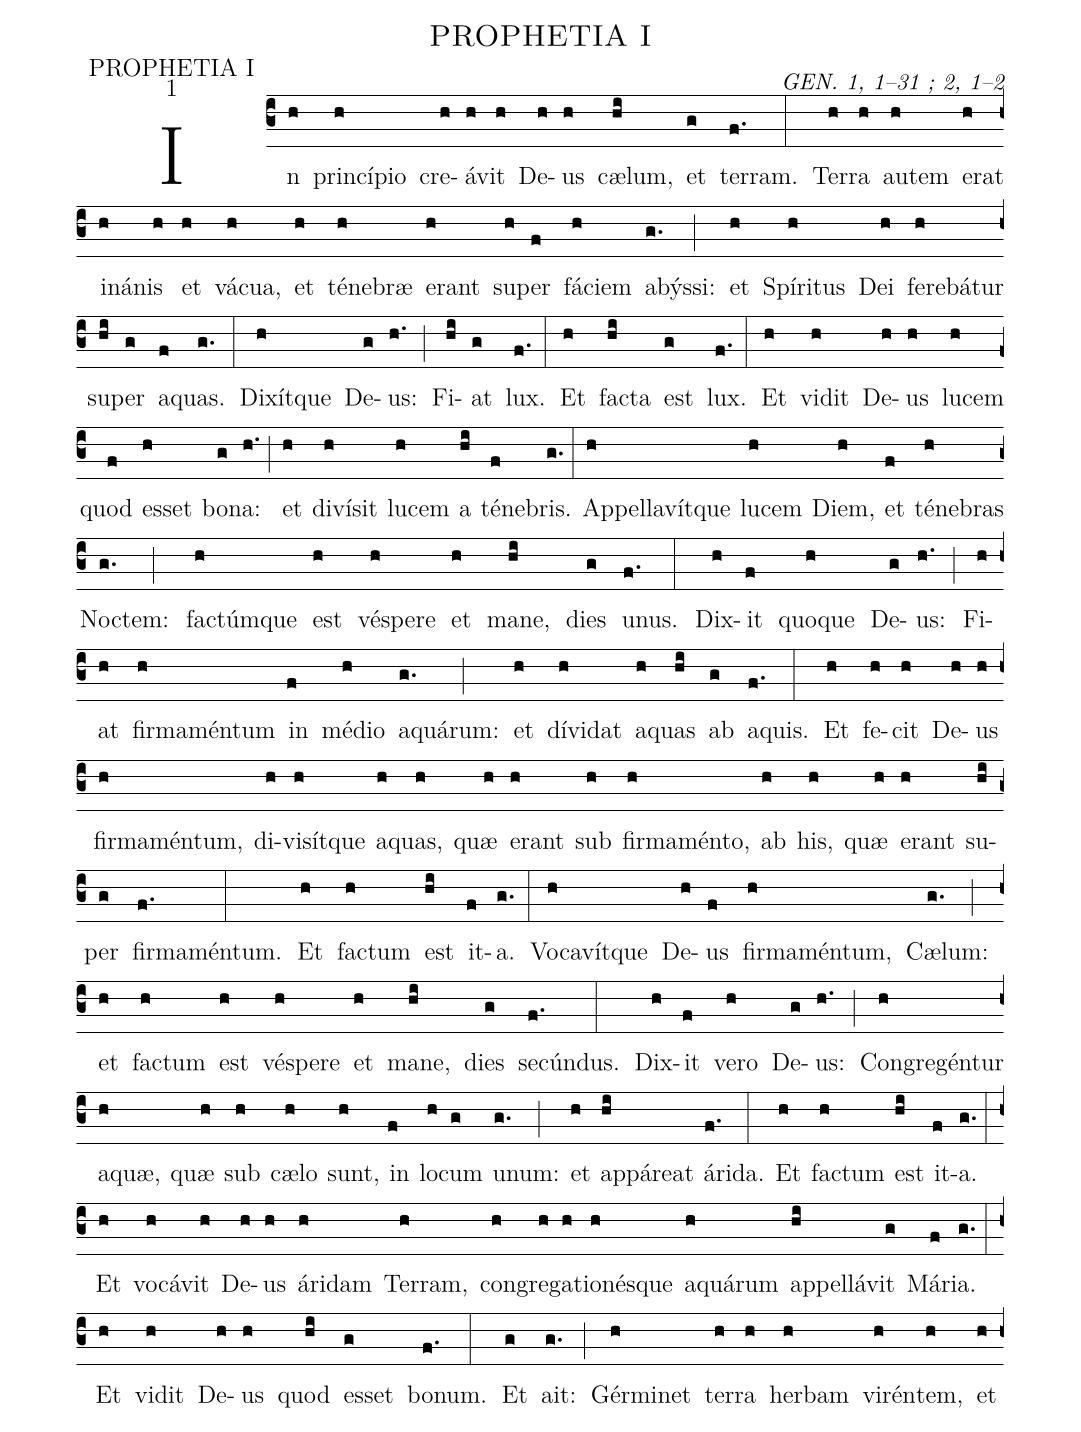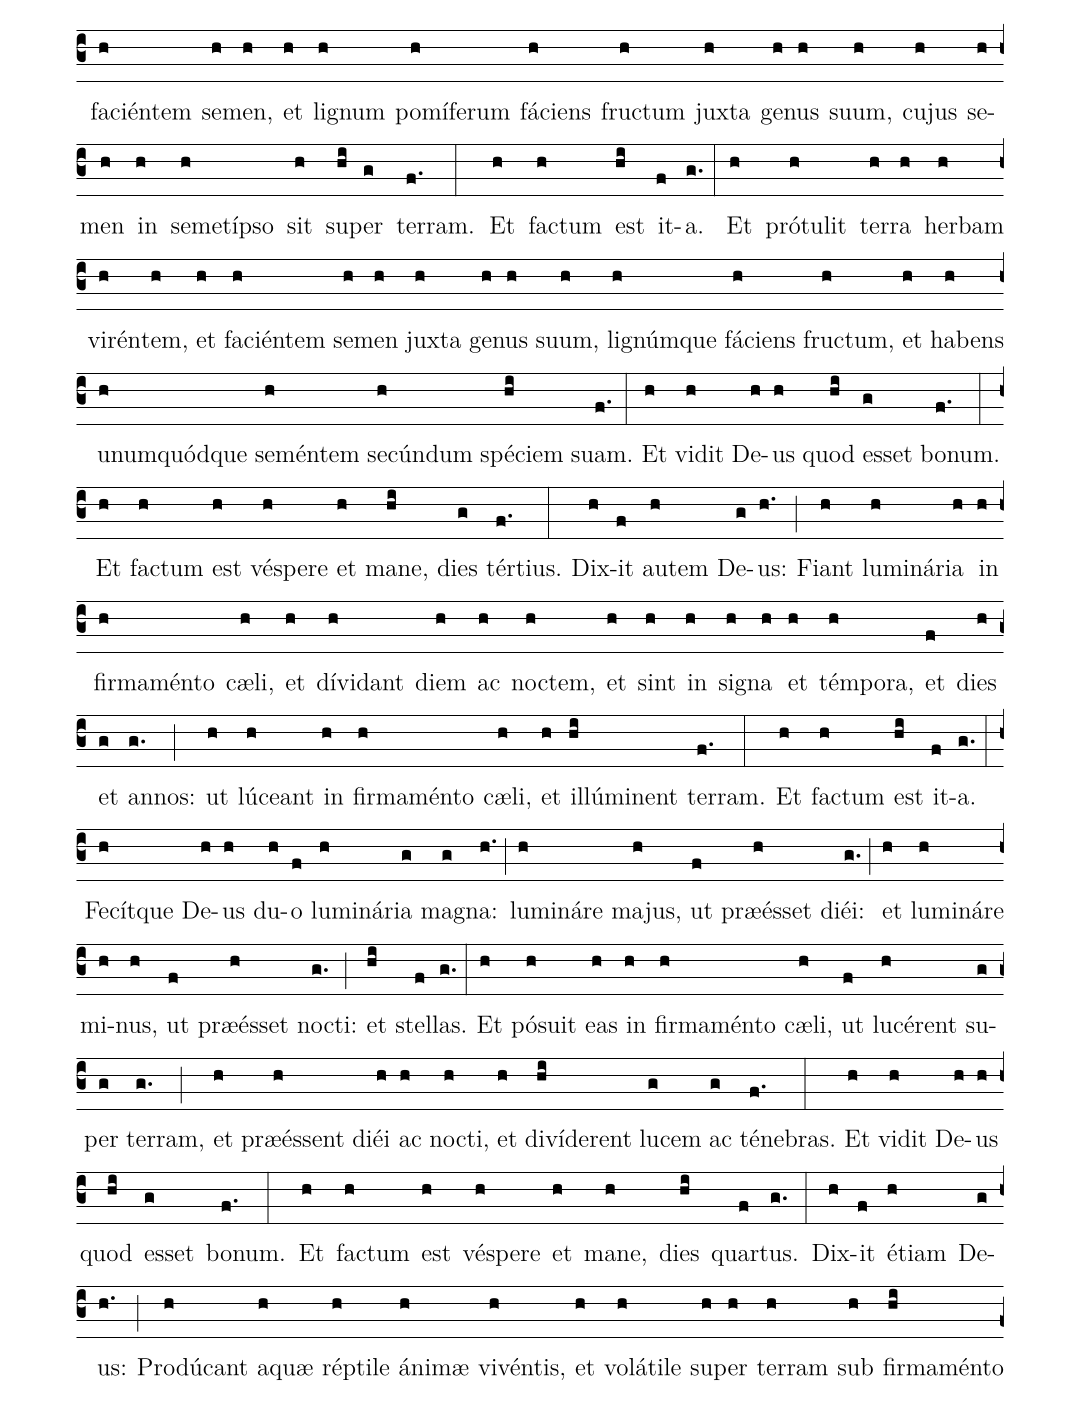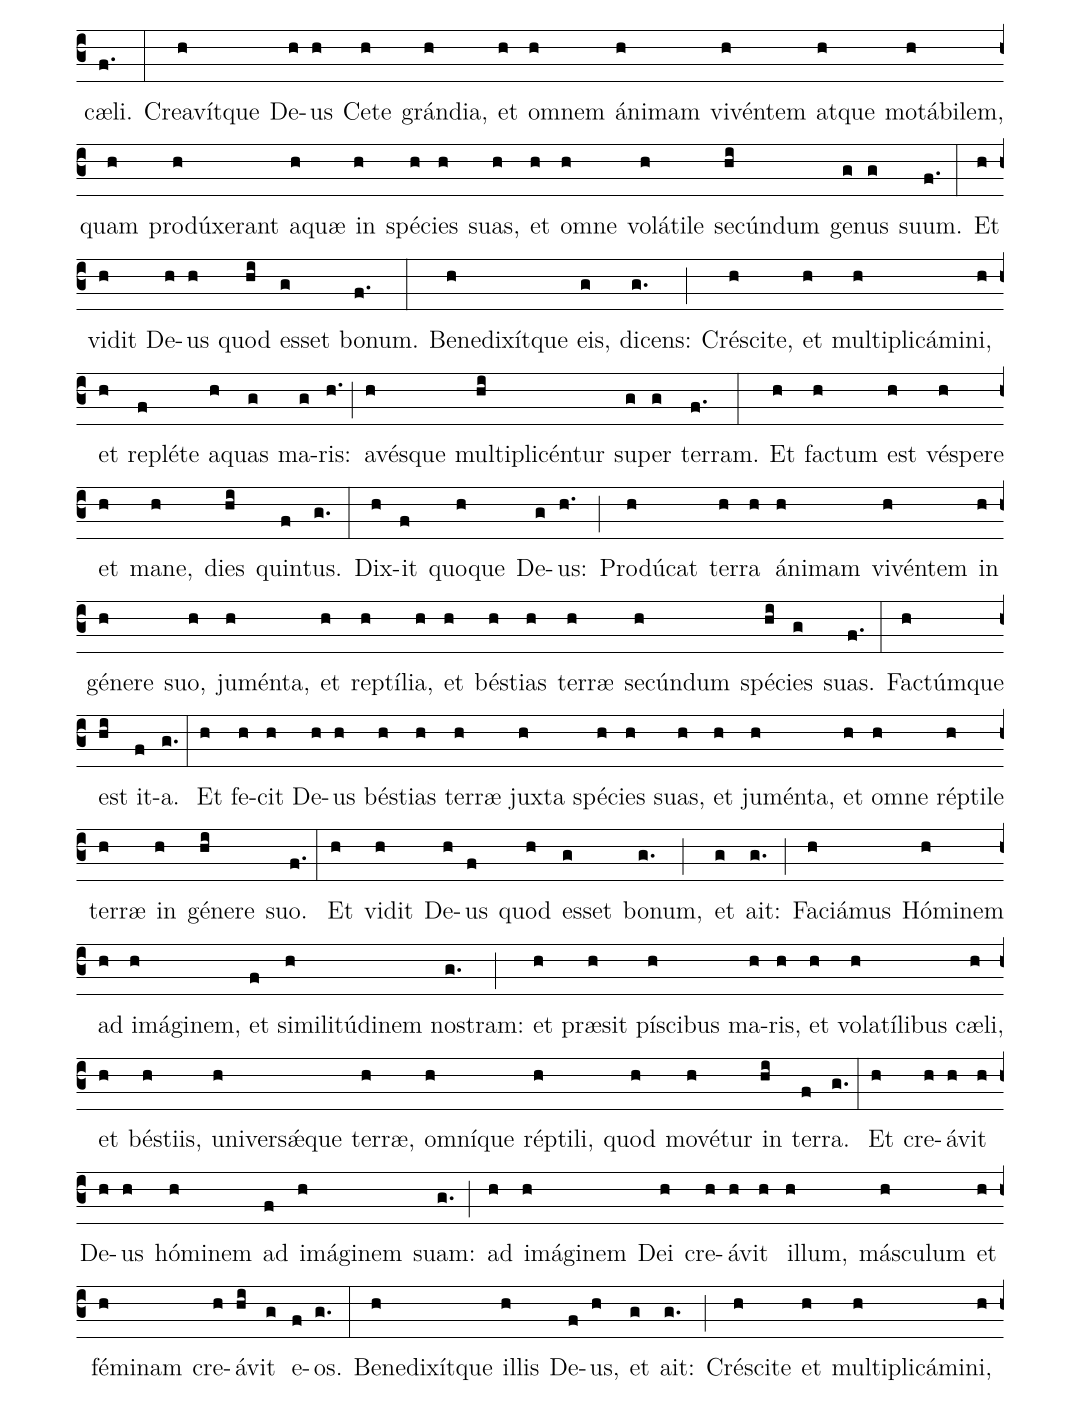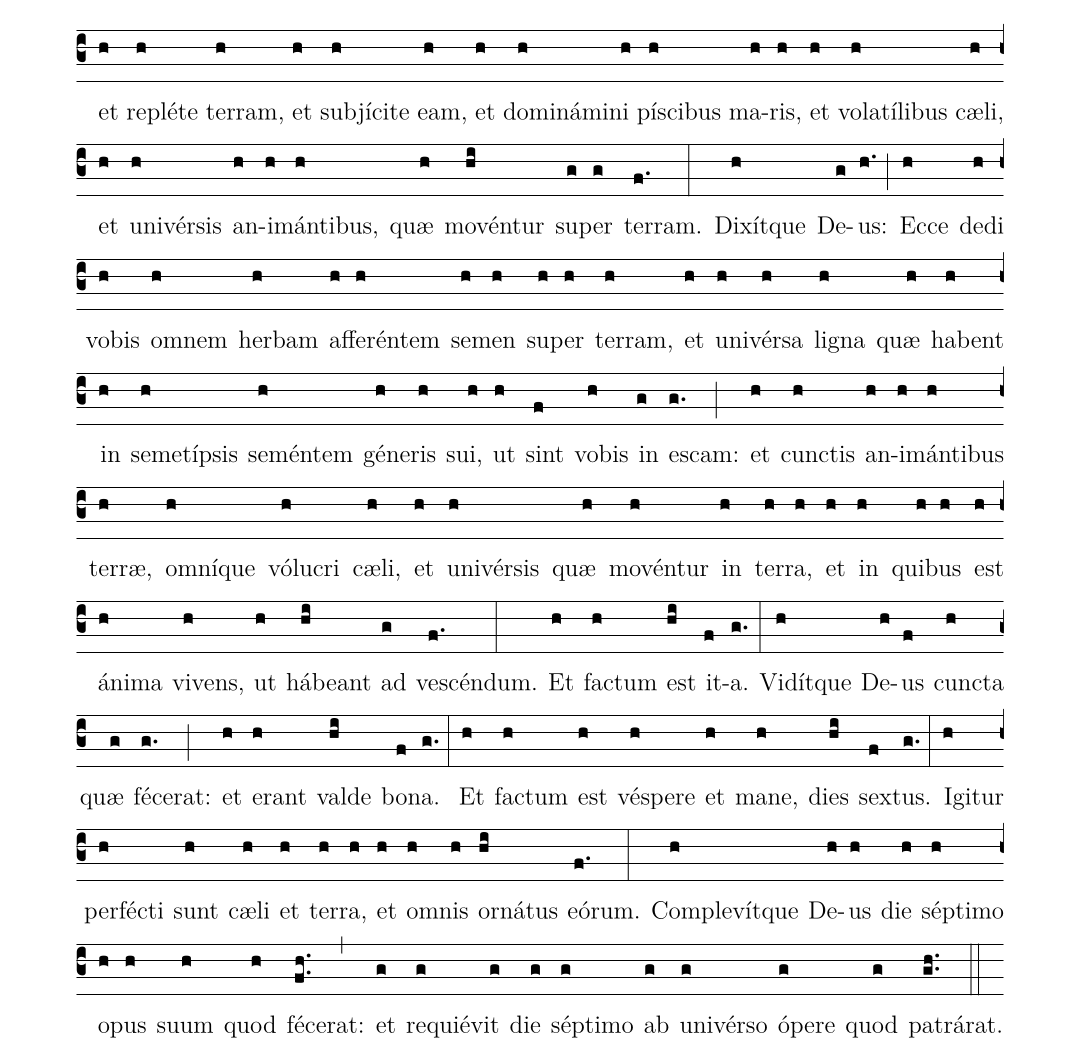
name: PROPHETIA I;
office-part: PROPHETIA I;
mode: 1;
commentary: GEN. 1, 1–31 ; 2, 1–2;
%%
(c3) In(h) princípio(h) cre(h)ávi(h)t(h) De(h)us(h) cælum,(hi) et(g) terram.(f.) (:) Ter(h)ra(h) autem(h) erat(h) ináni(h)s(h) et(h) vácua,(h) et(h) ténebræ(h) erant(h) su(h)per(f) fáciem(h) abýssi:(g.) (;) et(h) Spíritus(h) Dei(h) ferebátur(h) su(hi)per(g) aq(f)uas.(g.) (:) Dixítque(h) De(g)us:(h.) (;) Fi(hi)at(g) lux.(f.) (:) Et(h) facta(hi) est(g) lux.(f.) (:) Et(h) vidit(h) De(h)us(h) lucem(h) quod(f) esset(h) bo(g)na:(h.) (;) et(h) divísit(h) lucem(h) a(hi) téneb(f)ris.(g.) (:) Appellavítque(h) lucem(h) Diem,(h) et(f) ténebras(h) Noctem:(g.) (;) factúmque(h) est(h) véspere(h) et(h) mane,(hi) dies(g) unus.(f.) (:) Dix(h)it(f) quoque(h) De(g)us:(h.) (;) Fi(h)at(h) firmaméntum(h) in(f) médio(h) aquárum:(g.) (;) et(h) dívidat(h) aq(h)uas(hi) ab(g) aquis.(f.) (:) Et(h) fe(h)cit(h) De(h)us(h) firmaméntum,(h) di(h)visítque(h) aq(h)uas,(h) quæ(h) erant(h) sub(h) firmaménto,(h) ab(h) his,(h) quæ(h) erant(h) su(hi)per(g) firmaméntum.(f.) (:) Et(h) factum(h) est(hi) it(f)a.(g.) (:) Vocavítque(h) De(h)us(f) firmaméntum,(h) Cælum:(g.) (;) et(h) factum(h) est(h) véspere(h) et(h) mane,(hi) dies(g) secúndus.(f.) (:) Dix(h)it(f) vero(h) De(g)us:(h.) (;) Congregéntur(h) aquæ,(h) quæ(h) sub(h) cælo(h) sunt,(h) in(f) lo(h)cum(g) unum:(g.) (;) et(h) appáreat(hi) árida.(f.) (:) Et(h) factum(h) est(hi) it(f)a.(g.) (:) Et(h) vocávi(h)t(h) De(h)us(h) áridam(h) Terram,(h) con(h)gre(h)ga(h)tionésque(h) aquárum(h) appellávi(hi)t(g) Mári(f)a.(g.) (:) Et(h) vidit(h) De(h)us(h) quod(hi) esset(g) bonum.(f.) (:) Et(g) ait:(g.) (;) Gérminet(h) ter(h)ra(h) herbam(h) virén(h)tem,(h) et(h) faciéntem(h) se(h)men,(h) et(h) lignum(h) pomíferum(h) fáciens(h) fructum(h) juxta(h) ge(h)nus(h) suum,(h) cujus(h) se(h)men(h) in(h) semetípso(h) sit(h) su(hi)per(g) terram.(f.) (:) Et(h) factum(h) est(hi) it(f)a.(g.) (:) Et(h) prótulit(h) ter(h)ra(h) herbam(h) virén(h)tem,(h) et(h) faciéntem(h) se(h)men(h) juxta(h) ge(h)nus(h) suum,(h) lignúmque(h) fáciens(h) fructum,(h) et(h) habens(h) unumquódque(h) seméntem(h) secúndum(h) spéciem(hi) suam.(f.) (:) Et(h) vidit(h) De(h)us(h) quod(hi) esset(g) bonum.(f.) (:) Et(h) factum(h) est(h) véspere(h) et(h) mane,(hi) dies(g) tértius.(f.) (:) Dix(h)it(f) autem(h) De(g)us:(h.) (;) Fiant(h) luminári(h)a(h) in(h) firmaménto(h) cæli,(h) et(h) dívidant(h) diem(h) ac(h) noctem,(h) et(h) sint(h) in(h) sig(h)na(h) et(h) témpora,(h) et(f) dies(h) et(g) annos:(g.) (;) ut(h) lúceant(h) in(h) firmaménto(h) cæli,(h) et(h) illúminent(hi) terram.(f.) (:) Et(h) factum(h) est(hi) it(f)a.(g.) (:) Fecítque(h) De(h)us(h) du(h)o(f) luminári(h)a(g) mag(g)na:(h.) (;) lumináre(h) majus,(h) ut(f) præésset(h) diéi:(g.) (;) et(h) lumináre(h) mi(h)nus,(h) ut(f) præésset(h) nocti:(g.) (;) et(hi) stel(f)las.(g.) (:) Et(h) pósuit(h) eas(h) in(h) firmaménto(h) cæli,(h) ut(f) lucérent(h) su(g)per(g) terram,(g.) (;) et(h) præéssent(h) diéi(h) ac(h) nocti,(h) et(h) divíderent(hi) lucem(g) ac(g) ténebras.(f.) (:) Et(h) vidit(h) De(h)us(h) quod(hi) esset(g) bonum.(f.) (:) Et(h) factum(h) est(h) véspere(h) et(h) mane,(h) dies(hi) quar(f)tus.(g.) (:) Dix(h)it(f) étiam(h) De(g)us:(h.) (;) Prodúcant(h) aquæ(h) réptile(h) ánimæ(h) vivéntis,(h) et(h) volátile(h) su(h)per(h) terram(h) sub(h) firmaménto(hi) cæli.(f.) (:) Creavítque(h) De(h)us(h) Cete(h) grándia,(h) et(h) omnem(h) ánimam(h) vivéntem(h) atque(h) motábilem,(h) quam(h) prodúxerant(h) aquæ(h) in(h) spé(h)cies(h) suas,(h) et(h) omne(h) volátile(h) secúndum(hi) ge(g)nus(g) suum.(f.) (:) Et(h) vidit(h) De(h)us(h) quod(hi) esset(g) bonum.(f.) (:) Benedixítque(h) eis,(g) dicens:(g.) (;) Créscite,(h) et(h) multiplicámin(h)i,(h) et(h) repléte(f) aq(h)uas(g) ma(g)ris:(h.) (;) avésque(h) multiplicéntur(hi) su(g)per(g) terram.(f.) (:) Et(h) factum(h) est(h) véspere(h) et(h) mane,(h) dies(hi) quin(f)tus.(g.) (:) Dix(h)it(f) quoque(h) De(g)us:(h.) (;) Prodúcat(h) ter(h)ra(h) ánimam(h) vivéntem(h) in(h) génere(h) suo,(h) juménta,(h) et(h) reptíli(h)a,(h) et(h) bés(h)tias(h) terræ(h) secúndum(h) spé(hi)cies(g) suas.(f.) (:) Factúmque(h) est(hi) it(f)a.(g.) (:) Et(h) fe(h)cit(h) De(h)us(h) bés(h)tias(h) terræ(h) juxta(h) spé(h)cies(h) suas,(h) et(h) juménta,(h) et(h) omne(h) réptile(h) terræ(h) in(h) génere(hi) suo.(f.) (:) Et(h) vidit(h) De(h)us(f) quod(h) esset(g) bonum,(g.) (;) et(g) ait:(g.) (;) Faciámus(h) Hóminem(h) ad(h) imáginem,(h) et(f) similitúdinem(h) nostram:(g.) (;) et(h) præsit(h) píscibus(h) ma(h)ris,(h) et(h) volatílibus(h) cæli,(h) et(h) béstiis,(h) universǽque(h) terræ,(h) omníque(h) réptili,(h) quod(h) movétur(h) in(hi) ter(f)ra.(g.) (:) Et(h) cre(h)ávi(h)t(h) De(h)us(h) hóminem(h) ad(f) imáginem(h) suam:(g.) (;) ad(h) imáginem(h) Dei(h) cre(h)ávi(h)t(h) illum,(h) másculum(h) et(h) féminam(h) cre(h)ávi(hi)t(g) e(f)os.(g.) (:) Benedixítque(h) illis(h) De(f)us,(h) et(g) ait:(g.) (;) Créscite(h) et(h) multiplicámin(h)i,(h) et(h) repléte(h) terram,(h) et(h) subjícite(h) eam,(h) et(h) dominámin(h)i(h) píscibus(h) ma(h)ris,(h) et(h) volatílibus(h) cæli,(h) et(h) univérsis(h) an(h)i(h)mántibus,(h) quæ(h) movéntur(hi) su(g)per(g) terram.(f.) (:) Dixítque(h) De(g)us:(h.) (;) Ecce(h) dedi(h) vobis(h) omnem(h) herbam(h) aff(h)eréntem(h) se(h)men(h) su(h)per(h) terram,(h) et(h) uni(h)vérsa(h) ligna(h) quæ(h) habent(h) in(h) semetípsis(h) seméntem(h) géne(h)ris(h) sui,(h) ut(h) sint(f) vobis(h) in(g) escam:(g.) (;) et(h) cunctis(h) an(h)i(h)mántibus(h) terræ,(h) omníque(h) vólucri(h) cæli,(h) et(h) univérsis(h) quæ(h) movéntur(h) in(h) ter(h)ra,(h) et(h) in(h) quib(h)us(h) est(h) ánima(h) vivens,(h) ut(h) hábeant(hi) ad(g) vescéndum.(f.) (:) Et(h) factum(h) est(hi) it(f)a.(g.) (:) Vidítque(h) De(h)us(f) cuncta(h) quæ(g) fécerat:(g.) (;) et(h) erant(h) valde(hi) bo(f)na.(g.) (:) Et(h) factum(h) est(h) véspere(h) et(h) mane,(h) dies(hi) sex(f)tus.(g.) (:) Igitur(h) perfécti(h) sunt(h) cæli(h) et(h) ter(h)ra,(h) et(h) om(h)nis(h) ornátus(hi) eórum.(f.) (:) Complevítque(h) De(h)us(h) die(h) séptimo(h) o(h)pus(h) suum(h) quod(h) fécerat:(fh..) (,) et(g) requiévi(g)t(g) die(g) séptimo(g) ab(g) univérso(g) ópere(g) quod(g) patrárat.(gh..) (::)
